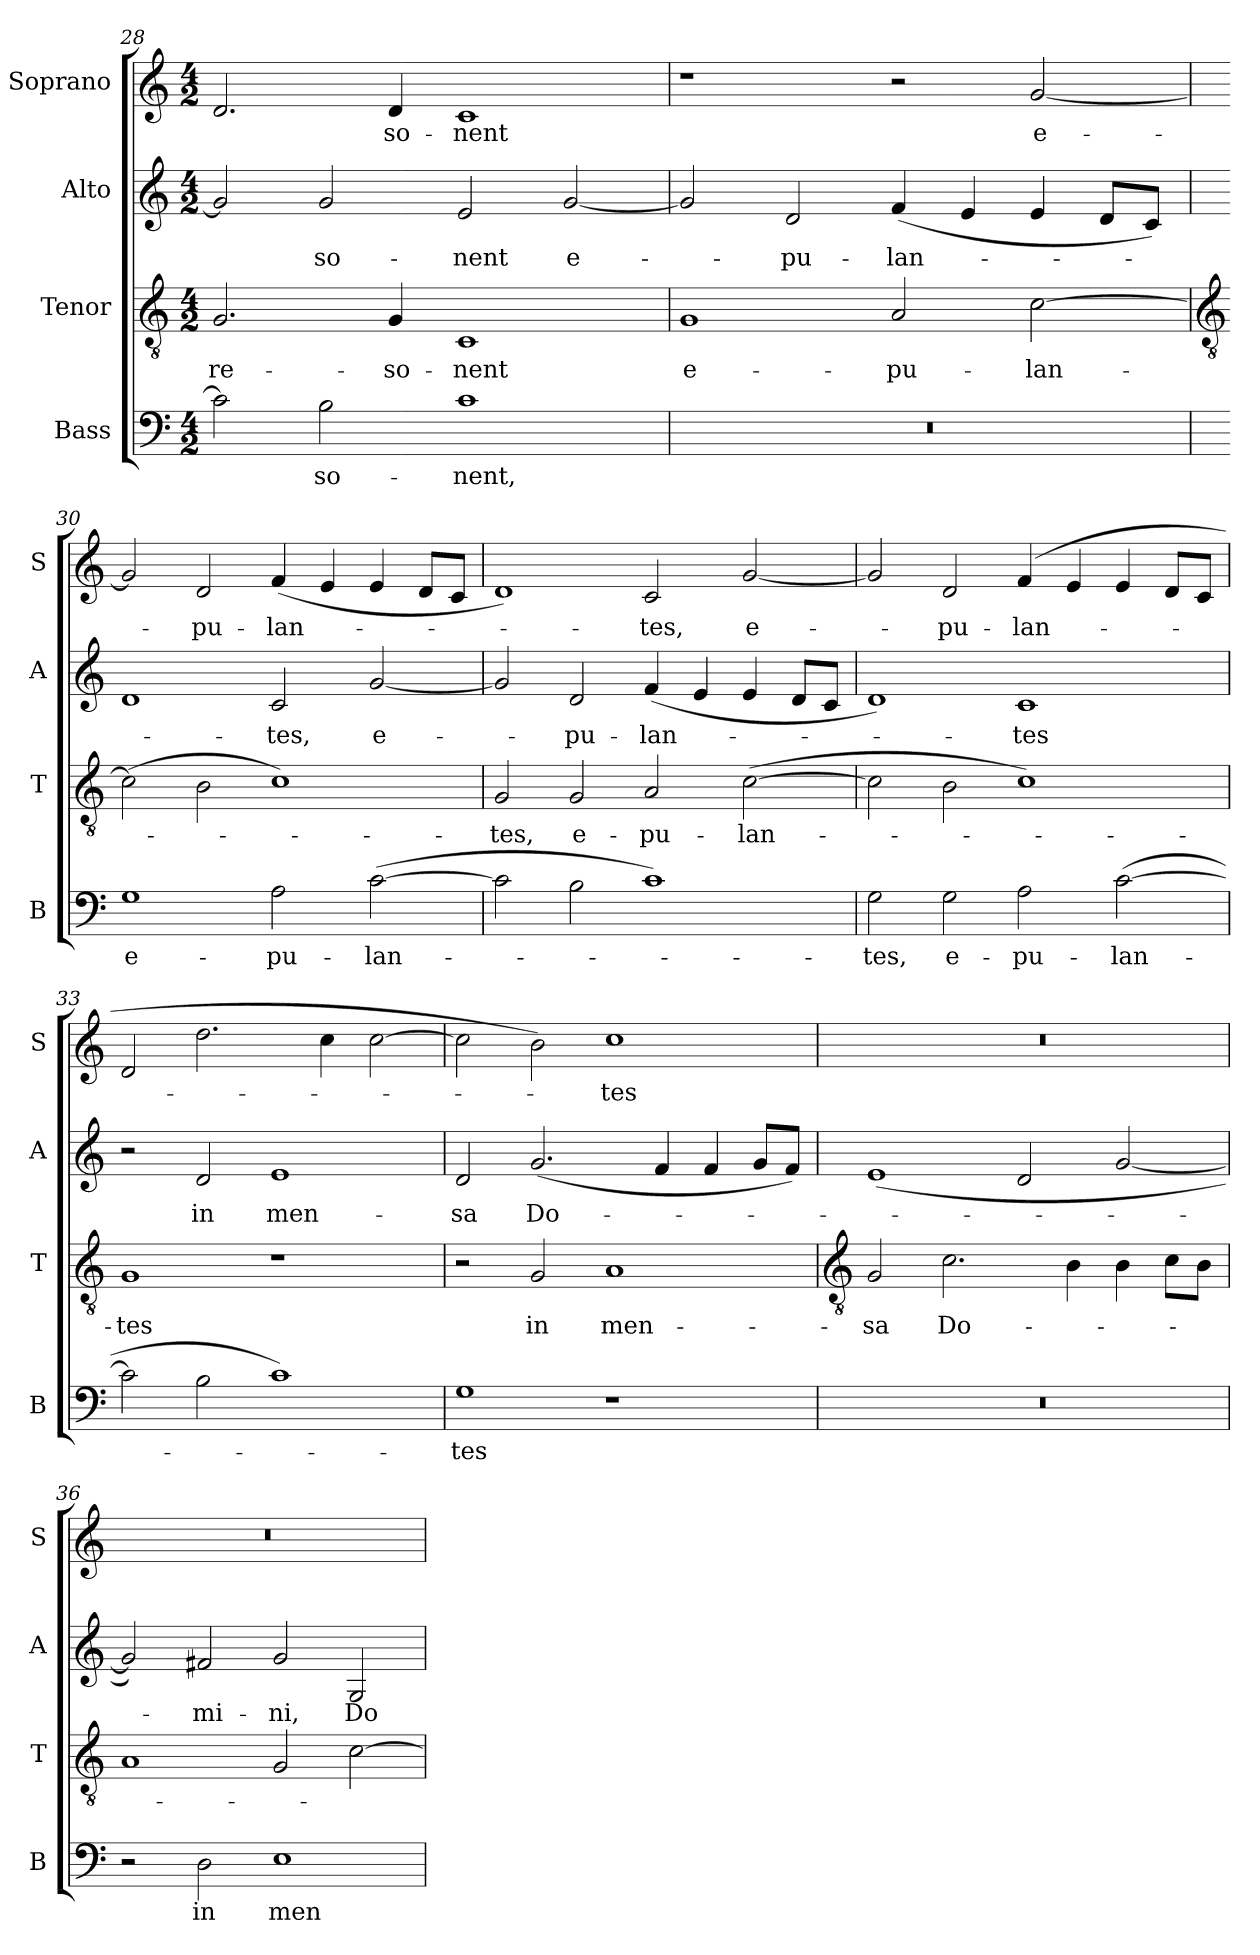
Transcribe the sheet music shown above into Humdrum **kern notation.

**kern	**text	**kern	**text	**kern	**text	**kern	**text
*part4	*part4	*part3	*part3	*part2	*part2	*part1	*part1
*staff4	*staff4	*staff3	*staff3	*staff2	*staff2	*staff1	*staff1
*I"Bass	*	*I"Tenor	*	*I"Alto	*	*I"Soprano	*
*I'B	*	*I'T	*	*I'A	*	*I'S	*
*clefF4	*	*clefGv2	*	*clefG2	*	*clefG2	*
*k[]	*	*k[]	*	*k[]	*	*k[]	*
*C:	*	*C:	*	*C:	*	*C:	*
*M4/2	*	*M4/2	*	*M4/2	*	*M4/2	*
=28	=28	=28	=28	=28	=28	=28	=28
!	!	!	!LO:LY:b	!	!	!	!
2c]	.	2.G	re-	2g]	.	2.d	.
!	!LO:LY:b	!	!	!	!LO:LY:b	!	!
2B	so-	.	.	2g	so-	.	.
!	!	!	!LO:LY:b	!	!	!	!LO:LY:b
.	.	4G	-so-	.	.	4d	so-
!	!LO:LY:b	!	!LO:LY:b	!	!LO:LY:b	!	!LO:LY:b
1c	-nent,	1C	-nent	2e	-nent	1c	-nent
!	!	!	!	!	!LO:LY:b	!	!
.	.	.	.	[2g	e-	.	.
=29	=29	=29	=29	=29	=29	=29	=29
!	!	!	!LO:LY:b	!	!	!	!
0r	.	1G	e-	2g]	.	1r	.
!	!	!	!	!	!LO:LY:b	!	!
.	.	.	.	2d	pu-	.	.
!	!	!	!LO:LY:b	!	!LO:LY:b	!	!
.	.	2A	-pu-	(<4f	-lan-	2r	.
.	.	.	.	4e	.	.	.
!	!	!	!LO:LY:b	!	!	!	!LO:LY:b
.	.	[2c	-lan-	4e	.	[2g	e-
.	.	.	.	8dL	.	.	.
.	.	.	.	8cJ)	.	.	.
!!LO:LB:g=z
=30	=30	=30	=30	=30	=30	=30	=30
*	*	*clefGv2	*	*	*	*	*
!	!LO:LY:b	!	!	!	!	!	!
1G	e-	(>2c]	.	1d	.	2g]	.
!	!	!	!	!	!	!	!LO:LY:b
.	.	2B	.	.	.	2d	pu-
!	!LO:LY:b	!	!	!	!LO:LY:b	!	!LO:LY:b
2A	-pu-	1c)	.	2c	tes,	(<4f	-lan-
.	.	.	.	.	.	4e	.
!	!LO:LY:b	!	!	!	!LO:LY:b	!	!
(>[2c	-lan-	.	.	[2g	e-	4e	.
.	.	.	.	.	.	8dL	.
.	.	.	.	.	.	8cJ	.
=31	=31	=31	=31	=31	=31	=31	=31
!	!	!	!LO:LY:b	!	!	!	!
2c]	.	2G	tes,	2g]	.	1d)	.
!	!	!	!LO:LY:b	!	!LO:LY:b	!	!
2B	.	2G	e-	2d	pu-	.	.
!	!	!	!LO:LY:b	!	!LO:LY:b	!	!LO:LY:b
1c)	.	2A	-pu-	(<4f	-lan-	2c	tes,
.	.	.	.	4e	.	.	.
!	!	!	!LO:LY:b	!	!	!	!LO:LY:b
.	.	(>[2c	-lan-	4e	.	[2g	e-
.	.	.	.	8dL	.	.	.
.	.	.	.	8cJ	.	.	.
=32	=32	=32	=32	=32	=32	=32	=32
!	!LO:LY:b	!	!	!	!	!	!
2G	tes,	2c]	.	1d)	.	2g]	.
!	!LO:LY:b	!	!	!	!	!	!LO:LY:b
2G	e-	2B	.	.	.	2d	pu-
!	!LO:LY:b	!	!	!	!LO:LY:b	!	!LO:LY:b
2A	-pu-	1c)	.	1c	tes	(<4f	-lan-
.	.	.	.	.	.	4e	.
!	!LO:LY:b	!	!	!	!	!	!
(>[2c	-lan-	.	.	.	.	4e	.
.	.	.	.	.	.	8dL	.
.	.	.	.	.	.	8cJ	.
=33	=33	=33	=33	=33	=33	=33	=33
!	!	!	!LO:LY:b	!	!	!	!
2c]	.	1G	tes	2r	.	2d	.
!	!	!	!	!	!LO:LY:b	!	!
2B	.	.	.	2d	in	2.dd	.
!	!	!	!	!	!LO:LY:b	!	!
1c)	.	1r	.	1e	men-	.	.
.	.	.	.	.	.	4cc	.
.	.	.	.	.	.	[2cc	.
=34	=34	=34	=34	=34	=34	=34	=34
!	!LO:LY:b	!	!	!	!LO:LY:b	!	!
1G	tes	2r	.	2d	-sa	2cc]	.
!	!	!	!LO:LY:b	!	!LO:LY:b	!	!
.	.	2G	in	(<2.g	Do-	2b)	.
!	!	!	!LO:LY:b	!	!	!	!LO:LY:b
1r	.	1A	men-	.	.	1cc	tes
.	.	.	.	4f	.	.	.
.	.	.	.	4f	.	.	.
.	.	.	.	8gL	.	.	.
.	.	.	.	8fJ)	.	.	.
!!LO:LB:g=z
=35	=35	=35	=35	=35	=35	=35	=35
*	*	*clefGv2	*	*	*	*	*
!	!	!	!LO:LY:b	!	!	!	!
0r	.	2G	-sa	(<1e	.	0r	.
!	!	!	!LO:LY:b	!	!	!	!
.	.	2.c	Do-	.	.	.	.
.	.	.	.	2d	.	.	.
.	.	4B	.	.	.	.	.
.	.	4B	.	[2g	.	.	.
.	.	8cL	.	.	.	.	.
.	.	8BJ	.	.	.	.	.
=36	=36	=36	=36	=36	=36	=36	=36
2r	.	1A	.	2g])	.	0r	.
!	!LO:LY:b	!	!	!	!LO:LY:b	!	!
2D	in	.	.	2f#X	mi-	.	.
!	!LO:LY:b	!	!	!	!LO:LY:b	!	!
1E	men-	2G	.	2g	-ni,	.	.
!	!	!	!	!	!LO:LY:b	!	!
.	.	[2c	.	2G	Do-	.	.
=	=	=	=	=	=	=	=
*-	*-	*-	*-	*-	*-	*-	*-
